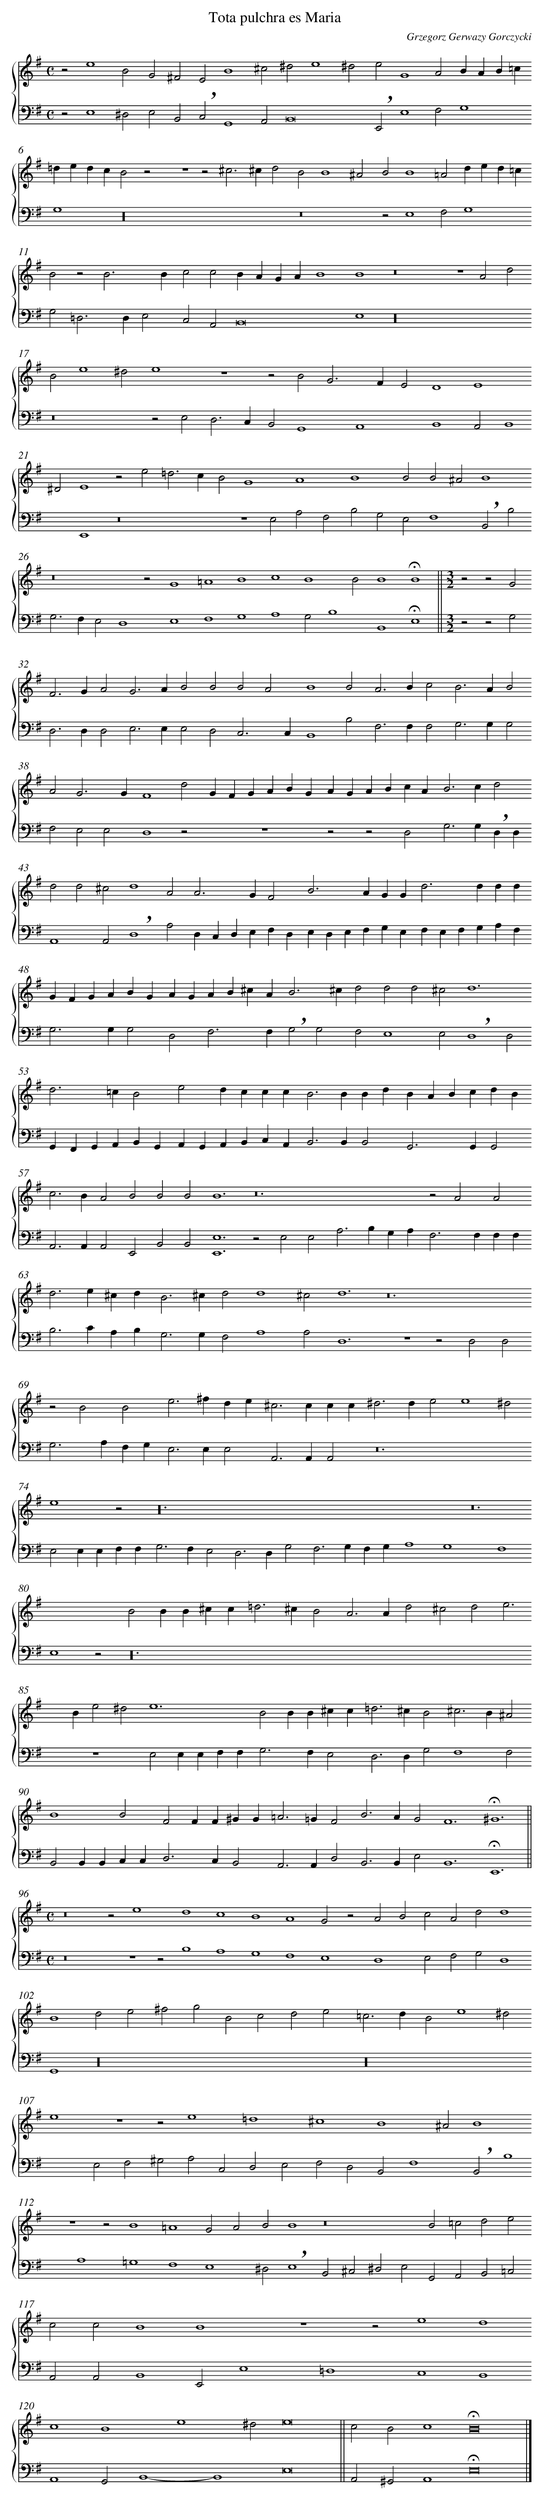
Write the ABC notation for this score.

X:1
T: Tota pulchra es Maria
C: Grzegorz Gerwazy Gorczycki
L: 1/4
M: C
%%staves {1 2}
V: 1
V: 2 clef=bass
K: G
[V:1] z2e4B2 [|]
[V:2] z2E,4^D,2 [|]
[V:1] G2^F2E2B4 [|]
[V:2] E,2B,,2!breath!C,2G,,4 [|]
[V:1] ^c2^d2e4 [|]
[V:2] A,,2B,,8 [|]
[V:1] ^d2e2G4 [|]
[V:2] !breath!E,,2E,4 [|]
[V:1] A2BAB=c [|]
[V:2] F,2G,4 [|]
[V:1] =dedcB2z2 [|]
[V:2] G,4z16 [|]
[V:1] z4z2^c3 [|]
[V:2]  [|]
[V:1] ^cd2B2B4 [|]
[V:2] z8 [|]
[V:1] ^A2B2B4 [|]
[V:2] z2E,4 [|]
[V:1] =A2ded=c [|]
[V:2] F,2G,4 [|]
[V:1] B2z2B3B [|]
[V:2] G,2=D,2>D,2E,2 [|]
[V:1] c2c2BAGA [|]
[V:2] C,2A,,2B,,8 [|]
[V:1] B4B4 [|]
[V:2] E,4 [|]
[V:1] z8 [|]
[V:2] z16 [|]
[V:1] z4A2d2 [|]
[V:2]  [|]
[V:1] B2e4^d2 [|]
[V:2] z8 [|]
[V:1] e4z4 [|]
[V:2] z2E,2D,3C, [|]
[V:1] z2B2G3F [|]
[V:2] B,,2G,,4A,,4 [|]
[V:1] E2D4E4 [|]
[V:2] B,,4A,,2 [|]
[V:1] ^D2E4 [|]
[V:2] B,,4E,,4 [|]
[V:1] z2e2=d3c [|]
[V:2] z8 [|]
[V:1] B2G4A4 [|]
[V:2] z4E,2A,2 [|]
[V:1] B4B2 [|]
[V:2] F,2B,2G,2E,2 [|]
[V:1] B2^A2B4 [|]
[V:2] F,4!breath!B,,2B,2 [|]
[V:1] z8 [|]
[V:2] G,2>F,2E,2D,4 [|]
[V:1] z2G4=A4 [|]
[V:2] E,4F,4 [|]
[V:1] B4c4 [|]
[V:2] G,4A,4 [|]
[V:1] B4B2 [|]
[V:2] G,2B,4 [|]
[V:1] B4!fermata!B4 ||
[V:2] B,,4!fermata!E,4 ||
[V:1] [M:3/2]z2z2G2 [|]
[V:2] [M:3/2]z2z2G,2 [|]
[V:1] F2>G2A2 [|]
[V:2] D,2>D,2D,2 [|]
[V:1] G2>A2B2 [|]
[V:2] E,2>E,2E,2 [|]
[V:1] B2B2A2 [|]
[V:2] D,2C,3C, [|]
[V:1] B4B2 [|]
[V:2] B,,4B,2 [|]
[V:1] A2>B2c2 [|]
[V:2] F,2>F,2F,2 [|]
[V:1] B2>A2B2 [|]
[V:2] G,2>G,2G,2 [|]
[V:1] A2G3G [|]
[V:2] F,2E,2E,2 [|]
[V:1] F4d2 [|]
[V:2] D,4z2 [|]
[V:1] GFGABG [|]
[V:2] z6 [|]
[V:1] AGABcA [|]
[V:2] z2z2D,2 [|]
[V:1] B2>c2d2 [|]
[V:2] G,2>G,2!breath!D,D, [|]
[V:1] d2d2^c2 [|]
[V:2] A,,4A,,2 [|]
[V:1] d4A2 [|]
[V:2] !breath!D,4A,2 [|]
[V:1] A2>G2F2 [|]
[V:2] D,C,D,E,F,D, [|]
[V:1] B2>A2GG [|]
[V:2] E,D,E,F,G,E, [|]
[V:1] d2>d2dd [|]
[V:2] F,E,F,G,A,F, [|]
[V:1] GFGABG [|]
[V:2] G,2>G,2G,2 [|]
[V:1] AGAB^cA [|]
[V:2] D,2F,3F, [|]
[V:1] B2>^c2d2 [|]
[V:2] !breath!G,2G,2F,2 [|]
[V:1] d2d2^c2 [|]
[V:2] E,4E,2 [|]
[V:1] d6 [|]
[V:2] !breath!D,4D,2 [|]
[V:1] d2>=c2B2 [|]
[V:2] G,,F,,G,,A,,B,,G,, [|]
[V:1] e2dccc [|]
[V:2] A,,G,,A,,B,,C,A,, [|]
[V:1] B2>B2Bd [|]
[V:2] B,,2>B,,2B,,2 [|]
[V:1] BABcdB [|]
[V:2] G,,2>G,,2G,,2 [|]
[V:1] c2>B2A2 [|]
[V:2] A,,2>A,,2A,,2 [|]
[V:1] B2B2B2 [|]
[V:2] E,,2B,,2B,,2 [|]
[V:1] B6 [|]
[V:2] [E,6E,,6] [|]
[V:1] z12 [|]
[V:2] z2E,2E,2 [|]
[V:1]  [|]
[V:2] A,2>B,2G,A, [|]
[V:1] z2A2A2 [|]
[V:2] F,2>F,2F,F, [|]
[V:1] d2>e2^cd [|]
[V:2] B,2>C2A,B, [|]
[V:1] B2>^c2d2 [|]
[V:2] G,2>G,2F,2 [|]
[V:1] d4^c2 [|]
[V:2] A,4A,2 [|]
[V:1] d6 [|]
[V:2] D,6 [|]
[V:1] z12 [|]
[V:2] z6 [|]
[V:1]  [|]
[V:2] z2D,2D,2 [|]
[V:1] z2B2B2 [|]
[V:2] G,2>A,2F,G, [|]
[V:1] e2>^f2de [|]
[V:2] E,2>E,2E,2 [|]
[V:1] ^c2>c2cc [|]
[V:2] A,,2>A,,2A,,2 [|]
[V:1] ^d2>d2e2 [|]
[V:2] z12 [|]
[V:1] e4^d2 [|]
[V:2]  [|]
[V:1] e4z2 [|]
[V:2] E,2E,E,F,F, [|]
[V:1] z24 [|]
[V:2] G,2>F,2E,2 [|]
[V:1]  [|]
[V:2] D,2>D,2G,2 [|]
[V:1]  [|]
[V:2] F,2>G,2F,G, [|]
[V:1]  [|]
[V:2] A,4G,4 [|]
[V:1] z12 [|]
[V:2] F,4 [|]
[V:1]  [|]
[V:2] E,4z2 [|]
[V:1] B2BB^cc [|]
[V:2] z24 [|]
[V:1] =d2>^c2B2 [|]
[V:2]  [|]
[V:1] A2>A2d2 [|]
[V:2]  [|]
[V:1] ^c2d2e3 [|]
[V:2]  [|]
[V:1] Be2^d2 [|]
[V:2] z6 [|]
[V:1] e6 [|]
[V:2] E,2E,E,F,F, [|]
[V:1] B2BB^cc [|]
[V:2] G,2>F,2E,2 [|]
[V:1] =d2>^c2B2 [|]
[V:2] D,2>D,2G,2 [|]
[V:1] ^c2>B2^A2 [|]
[V:2] F,4F,2 [|]
[V:1] B4B2 [|]
[V:2] B,,2B,,B,,C,C, [|]
[V:1] F2FF^GG [|]
[V:2] D,2>C,2B,,2 [|]
[V:1] =A2>=G2F2 [|]
[V:2] A,,2>A,,2D,2 [|]
[V:1] B2>A2G2 [|]
[V:2] B,,2>B,,2E,2 [|]
[V:1] F6 [|]
[V:2] B,,6 [|]
[V:1] !fermata!^G6 ||
[V:2] !fermata!E,,6 ||
[V:1] [M:C]z8 [|]
[V:2] [M:C]z8 [|]
[V:1] z2e4d4 [|]
[V:2] z4z2B,4 [|]
[V:1] c4B4 [|]
[V:2] A,4G,4 [|]
[V:1] A4G2 [|]
[V:2] F,4E,4 [|]
[V:1] z2A2B2c2 [|]
[V:2] D,4E,2 [|]
[V:1] A2d2d4 [|]
[V:2] F,2G,2D,4 [|]
[V:1] B4d2e2 [|]
[V:2] G,,4z16 [|]
[V:1] ^f2g2B2c2 [|]
[V:2]  [|]
[V:1] d2e2=c3d [|]
[V:2] z16 [|]
[V:1] B2e4^d2 [|]
[V:2]  [|]
[V:1] e4z4 [|]
[V:2] E,2F,2 [|]
[V:1] z2e4=d4 [|]
[V:2] ^G,2A,2C,2D,2 [|]
[V:1] ^c4B4 [|]
[V:2] E,2F,2D,2B,,2 [|]
[V:1] ^A2B4 [|]
[V:2] F,4!breath!B,,2B,4 [|]
[V:1] z4z2B4 [|]
[V:2] A,4=G,4 [|]
[V:1] =A4G2 [|]
[V:2] F,4E,4 [|]
[V:1] A2B2B4 [|]
[V:2] ^D,2!breath!E,4 [|]
[V:1] z8 [|]
[V:2] B,,2^C,2^D,2E,2 [|]
[V:1] B2=c2d2e2 [|]
[V:2] G,,2A,,2B,,2=C,2 [|]
[V:1] c2c2B4 [|]
[V:2] A,,2A,,2B,,4 [|]
[V:1] B4z4 [|]
[V:2] E,,2E,4=D,4 [|]
[V:1] z2e4d4 [|]
[V:2] C,4B,,4 [|]
[V:1] c4B4 [|]
[V:2] A,,4G,,2 [|]
[V:1] e4^d2 [|]
[V:2] B,,4-B,,4 [|]
[V:1] e8 ||
[V:2] E,8 ||
[V:1] c2B2c4 [|]
[V:2] A,,2^G,,2A,,4 [|]
[V:1] !fermata!B8 |]
[V:2] !fermata!E,8 |]
